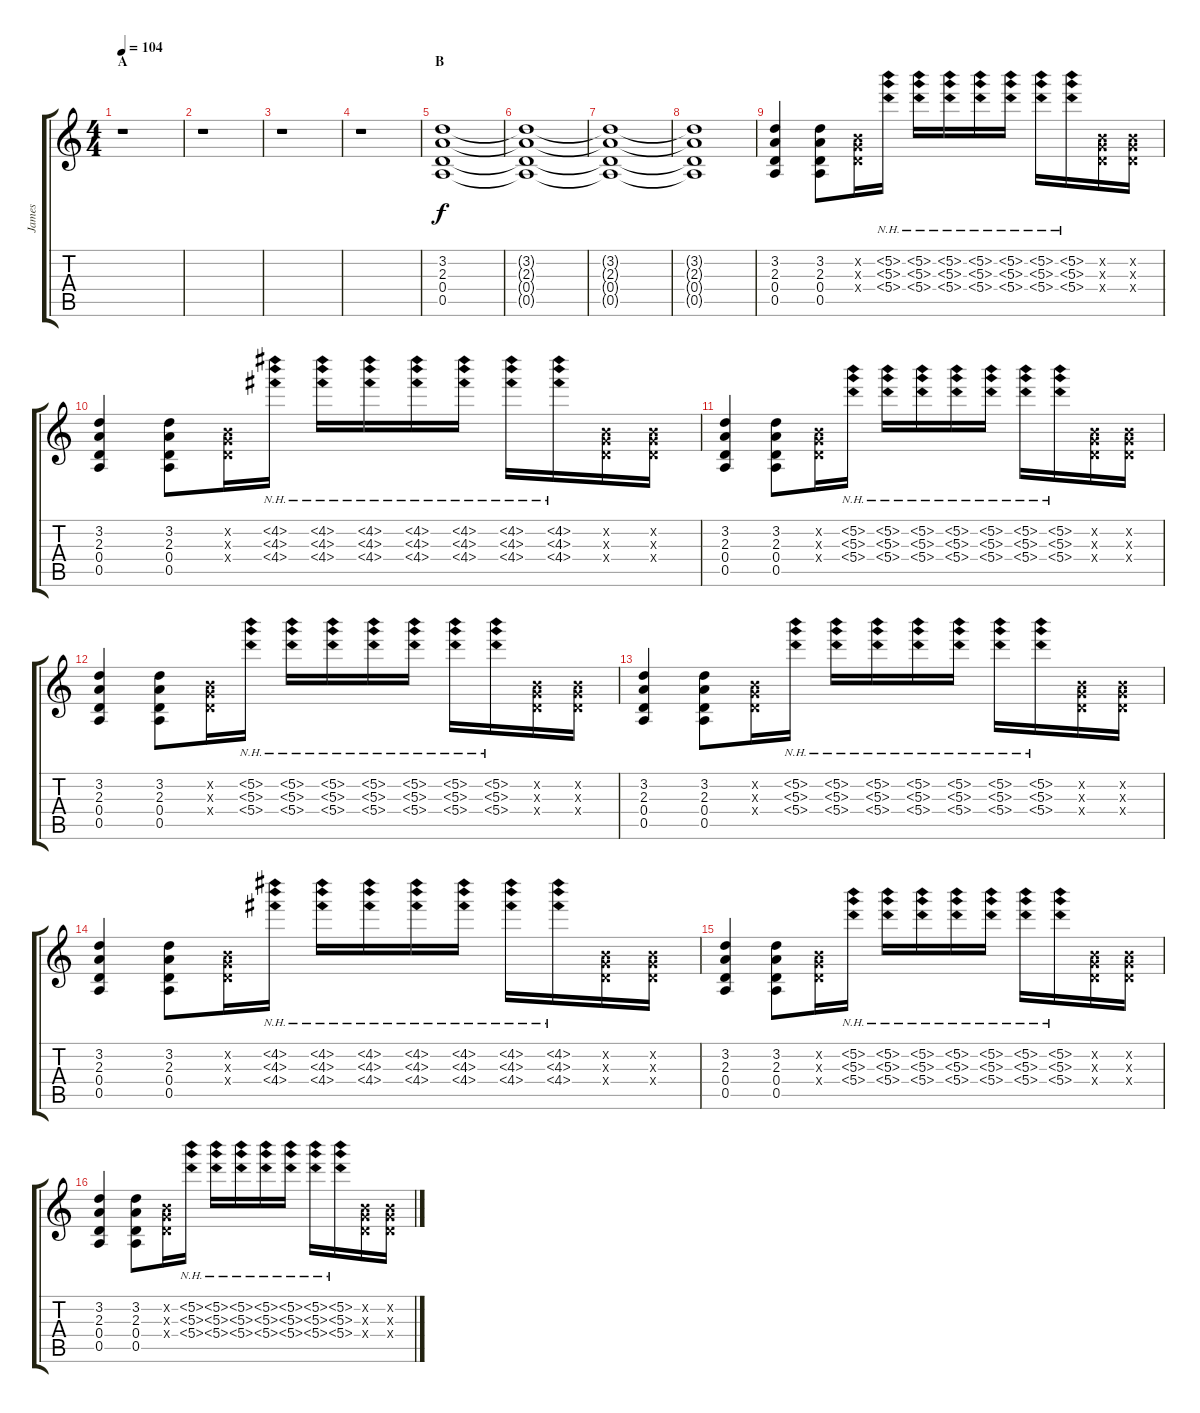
\track ("James" "James") {instrument distortionguitar}
\staff {score tabs}
\tuning (E4 B3 G3 D3 A2 E2) {hide}
\ts (4 4)
\section ("" "A")
\tempo 104
\clef g2
\ks c
r.1{dy f instrument distortionguitar} |
r.1 |
r.1 |
r.1 |
\section ("" "B")
(3.2 2.3 0.4 0.5).1 |
(3.2{t} 2.3{t} 0.4{t} 0.5{t}).1 |
(3.2{t} 2.3{t} 0.4{t} 0.5{t}).1 |
(3.2{t} 2.3{t} 0.4{t} 0.5{t}).1 |
(3.2 2.3 0.4 0.5).4 (3.2 2.3 0.4 0.5).8 (0.2{x} 0.3{x} 0.4{x}).16 (5.2{nh} 5.3{nh} 5.4{nh}).16 (5.2{nh} 5.3{nh} 5.4{nh}).16 (5.2{nh} 5.3{nh} 5.4{nh}).16 (5.2{nh} 5.3{nh} 5.4{nh}).16 (5.2{nh} 5.3{nh} 5.4{nh}).16 (5.2{nh} 5.3{nh} 5.4{nh}).16 (5.2{nh} 5.3{nh} 5.4{nh}).16 (0.2{x} 0.3{x} 0.4{x}).16 (0.2{x} 0.3{x} 0.4{x}).16 |
(3.2 2.3 0.4 0.5).4 (3.2 2.3 0.4 0.5).8 (0.2{x} 0.3{x} 0.4{x}).16 (4.2{nh} 4.3{nh} 4.4{nh}).16 (4.2{nh} 4.3{nh} 4.4{nh}).16 (4.2{nh} 4.3{nh} 4.4{nh}).16 (4.2{nh} 4.3{nh} 4.4{nh}).16 (4.2{nh} 4.3{nh} 4.4{nh}).16 (4.2{nh} 4.3{nh} 4.4{nh}).16 (4.2{nh} 4.3{nh} 4.4{nh}).16 (0.2{x} 0.3{x} 0.4{x}).16 (0.2{x} 0.3{x} 0.4{x}).16 |
(3.2 2.3 0.4 0.5).4 (3.2 2.3 0.4 0.5).8 (0.2{x} 0.3{x} 0.4{x}).16 (5.2{nh} 5.3{nh} 5.4{nh}).16 (5.2{nh} 5.3{nh} 5.4{nh}).16 (5.2{nh} 5.3{nh} 5.4{nh}).16 (5.2{nh} 5.3{nh} 5.4{nh}).16 (5.2{nh} 5.3{nh} 5.4{nh}).16 (5.2{nh} 5.3{nh} 5.4{nh}).16 (5.2{nh} 5.3{nh} 5.4{nh}).16 (0.2{x} 0.3{x} 0.4{x}).16 (0.2{x} 0.3{x} 0.4{x}).16 |
(3.2 2.3 0.4 0.5).4 (3.2 2.3 0.4 0.5).8 (0.2{x} 0.3{x} 0.4{x}).16 (5.2{nh} 5.3{nh} 5.4{nh}).16 (5.2{nh} 5.3{nh} 5.4{nh}).16 (5.2{nh} 5.3{nh} 5.4{nh}).16 (5.2{nh} 5.3{nh} 5.4{nh}).16 (5.2{nh} 5.3{nh} 5.4{nh}).16 (5.2{nh} 5.3{nh} 5.4{nh}).16 (5.2{nh} 5.3{nh} 5.4{nh}).16 (0.2{x} 0.3{x} 0.4{x}).16 (0.2{x} 0.3{x} 0.4{x}).16 |
(3.2 2.3 0.4 0.5).4 (3.2 2.3 0.4 0.5).8 (0.2{x} 0.3{x} 0.4{x}).16 (5.2{nh} 5.3{nh} 5.4{nh}).16 (5.2{nh} 5.3{nh} 5.4{nh}).16 (5.2{nh} 5.3{nh} 5.4{nh}).16 (5.2{nh} 5.3{nh} 5.4{nh}).16 (5.2{nh} 5.3{nh} 5.4{nh}).16 (5.2{nh} 5.3{nh} 5.4{nh}).16 (5.2{nh} 5.3{nh} 5.4{nh}).16 (0.2{x} 0.3{x} 0.4{x}).16 (0.2{x} 0.3{x} 0.4{x}).16 |
(3.2 2.3 0.4 0.5).4 (3.2 2.3 0.4 0.5).8 (0.2{x} 0.3{x} 0.4{x}).16 (4.2{nh} 4.3{nh} 4.4{nh}).16 (4.2{nh} 4.3{nh} 4.4{nh}).16 (4.2{nh} 4.3{nh} 4.4{nh}).16 (4.2{nh} 4.3{nh} 4.4{nh}).16 (4.2{nh} 4.3{nh} 4.4{nh}).16 (4.2{nh} 4.3{nh} 4.4{nh}).16 (4.2{nh} 4.3{nh} 4.4{nh}).16 (0.2{x} 0.3{x} 0.4{x}).16 (0.2{x} 0.3{x} 0.4{x}).16 |
(3.2 2.3 0.4 0.5).4 (3.2 2.3 0.4 0.5).8 (0.2{x} 0.3{x} 0.4{x}).16 (5.2{nh} 5.3{nh} 5.4{nh}).16 (5.2{nh} 5.3{nh} 5.4{nh}).16 (5.2{nh} 5.3{nh} 5.4{nh}).16 (5.2{nh} 5.3{nh} 5.4{nh}).16 (5.2{nh} 5.3{nh} 5.4{nh}).16 (5.2{nh} 5.3{nh} 5.4{nh}).16 (5.2{nh} 5.3{nh} 5.4{nh}).16 (0.2{x} 0.3{x} 0.4{x}).16 (0.2{x} 0.3{x} 0.4{x}).16 |
(3.2 2.3 0.4 0.5).4 (3.2 2.3 0.4 0.5).8 (0.2{x} 0.3{x} 0.4{x}).16 (5.2{nh} 5.3{nh} 5.4{nh}).16 (5.2{nh} 5.3{nh} 5.4{nh}).16 (5.2{nh} 5.3{nh} 5.4{nh}).16 (5.2{nh} 5.3{nh} 5.4{nh}).16 (5.2{nh} 5.3{nh} 5.4{nh}).16 (5.2{nh} 5.3{nh} 5.4{nh}).16 (5.2{nh} 5.3{nh} 5.4{nh}).16 (0.2{x} 0.3{x} 0.4{x}).16 (0.2{x} 0.3{x} 0.4{x}).16
